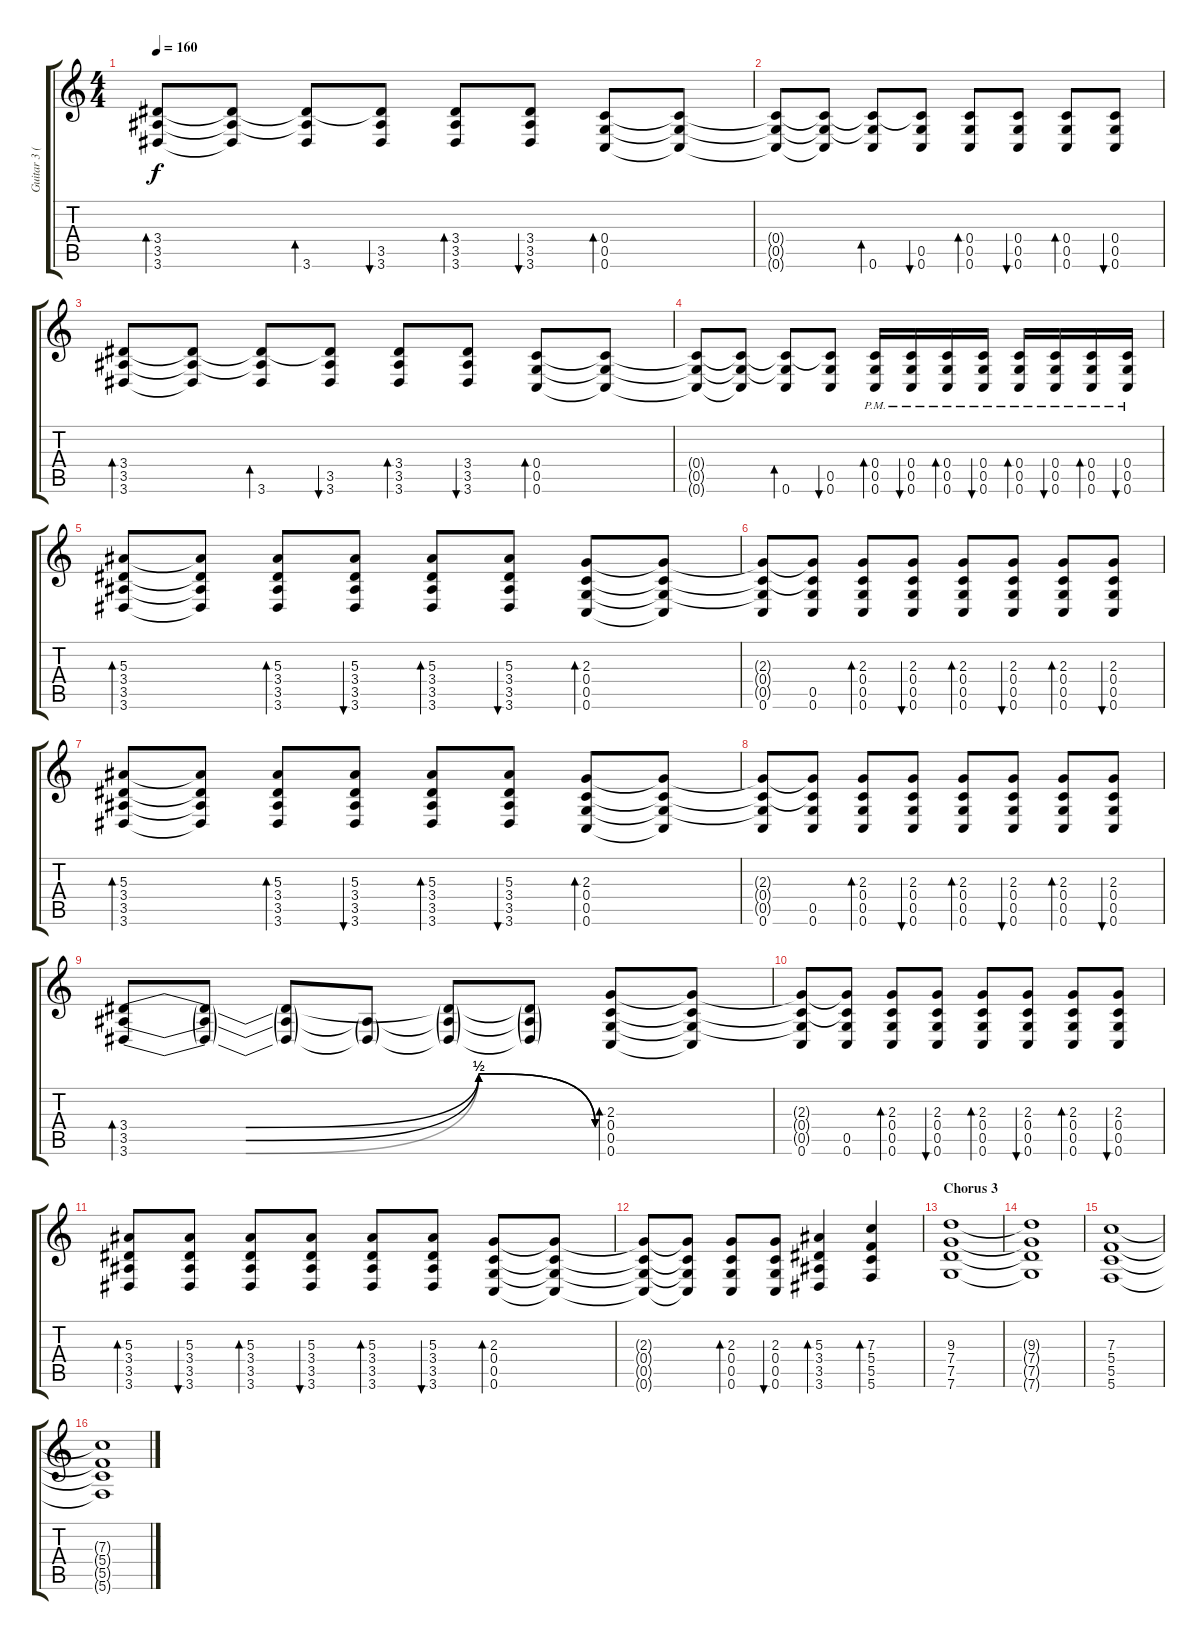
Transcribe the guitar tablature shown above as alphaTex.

\track ("Guitar 3 (distortion)" "Guitar 3 (") {instrument distortionguitar}
\staff {score tabs}
\tuning (D4 A3 F3 C3 G2 C2) {hide}
\ts (4 4)
\tempo 160
\clef g2
\ks c
(3.4 3.5 3.6).8{bd 60 dy f} (3.4{t} 3.5{t} 3.6{t}).8 (3.4{t} 3.5{t} 3.6).8{bd 60} (3.4{t} 3.5 3.6).8{bu 60} (3.4 3.5 3.6).8{bd 60} (3.4 3.5 3.6).8{bu 60} (0.4 0.5 0.6).8{bd 60} (0.4{t} 0.5{t} 0.6{t}).8 |
(0.4{t} 0.5{t} 0.6{t}).8 (0.4{t} 0.5{t} 0.6{t}).8 (0.4{t} 0.5{t} 0.6).8{bd 60} (0.4{t} 0.5 0.6).8{bu 60} (0.4 0.5 0.6).8{bd 60} (0.4 0.5 0.6).8{bu 60} (0.4 0.5 0.6).8{bd 60} (0.4 0.5 0.6).8{bu 60} |
(3.4 3.5 3.6).8{bd 60} (3.4{t} 3.5{t} 3.6{t}).8 (3.4{t} 3.5{t} 3.6).8{bd 60} (3.4{t} 3.5 3.6).8{bu 60} (3.4 3.5 3.6).8{bd 60} (3.4 3.5 3.6).8{bu 60} (0.4 0.5 0.6).8{bd 60} (0.4{t} 0.5{t} 0.6{t}).8 |
(0.4{t} 0.5{t} 0.6{t}).8 (0.4{t} 0.5{t} 0.6{t}).8 (0.4{t} 0.5{t} 0.6).8{bd 60} (0.4{t} 0.5 0.6).8{bu 60} (0.4{pm} 0.5{pm} 0.6{pm}).16{bd 60} (0.4{pm} 0.5{pm} 0.6{pm}).16{bu 60} (0.4{pm} 0.5{pm} 0.6{pm}).16{bd 60} (0.4{pm} 0.5{pm} 0.6{pm}).16{bu 60} (0.4{pm} 0.5{pm} 0.6{pm}).16{bd 60} (0.4{pm} 0.5{pm} 0.6{pm}).16{bu 60} (0.4{pm} 0.5{pm} 0.6{pm}).16{bd 60} (0.4{pm} 0.5{pm} 0.6{pm}).16{bu 60} |
(5.3 3.4 3.5 3.6).8{bd 60} (5.3{t} 3.4{t} 3.5{t} 3.6{t}).8 (5.3 3.4 3.5 3.6).8{bd 60} (5.3 3.4 3.5 3.6).8{bu 60} (5.3 3.4 3.5 3.6).8{bd 60} (5.3 3.4 3.5 3.6).8{bu 60} (2.3 0.4 0.5 0.6).8{bd 60} (2.3{t} 0.4{t} 0.5{t} 0.6{t}).8 |
(2.3{t} 0.4{t} 0.5{t} 0.6).8 (2.3{t} 0.4{t} 0.5 0.6).8 (2.3 0.4 0.5 0.6).8{bd 60} (2.3 0.4 0.5 0.6).8{bu 60} (2.3 0.4 0.5 0.6).8{bd 60} (2.3 0.4 0.5 0.6).8{bu 60} (2.3 0.4 0.5 0.6).8{bd 60} (2.3 0.4 0.5 0.6).8{bu 60} |
(5.3 3.4 3.5 3.6).8{bd 60} (5.3{t} 3.4{t} 3.5{t} 3.6{t}).8 (5.3 3.4 3.5 3.6).8{bd 60} (5.3 3.4 3.5 3.6).8{bu 60} (5.3 3.4 3.5 3.6).8{bd 60} (5.3 3.4 3.5 3.6).8{bu 60} (2.3 0.4 0.5 0.6).8{bd 60} (2.3{t} 0.4{t} 0.5{t} 0.6{t}).8 |
(2.3{t} 0.4{t} 0.5{t} 0.6).8 (2.3{t} 0.4{t} 0.5 0.6).8 (2.3 0.4 0.5 0.6).8{bd 60} (2.3 0.4 0.5 0.6).8{bu 60} (2.3 0.4 0.5 0.6).8{bd 60} (2.3 0.4 0.5 0.6).8{bu 60} (2.3 0.4 0.5 0.6).8{bd 60} (2.3 0.4 0.5 0.6).8{bu 60} |
(3.4{be (custom 0 0 15 0 45 2 60 0)} 3.5{be (custom 0 0 15 0 45 2 60 0)} 3.6{be (custom 0 0 15 0 45 2 60 0)}).8{bd 60} (3.4{t} 3.5{t} 3.6{t}).8 (3.4{t} 3.5{t} 3.6{t}).8 (3.5{t} 3.6{t}).8 (3.4{t} 3.5{t} 3.6{t}).8 (3.4{t} 3.5{t} 3.6{t}).8 (2.3 0.4 0.5 0.6).8{bd 60} (2.3{t} 0.4{t} 0.5{t} 0.6{t}).8 |
(2.3{t} 0.4{t} 0.5{t} 0.6).8 (2.3{t} 0.4{t} 0.5 0.6).8 (2.3 0.4 0.5 0.6).8{bd 60} (2.3 0.4 0.5 0.6).8{bu 60} (2.3 0.4 0.5 0.6).8{bd 60} (2.3 0.4 0.5 0.6).8{bu 60} (2.3 0.4 0.5 0.6).8{bd 60} (2.3 0.4 0.5 0.6).8{bu 60} |
(5.3 3.4 3.5 3.6).8{bd 60} (5.3 3.4 3.5 3.6).8{bu 60} (5.3 3.4 3.5 3.6).8{bd 60} (5.3 3.4 3.5 3.6).8{bu 60} (5.3 3.4 3.5 3.6).8{bd 60} (5.3 3.4 3.5 3.6).8{bu 60} (2.3 0.4 0.5 0.6).8{bd 60} (2.3{t} 0.4{t} 0.5{t} 0.6{t}).8 |
(2.3{t} 0.4{t} 0.5{t} 0.6{t}).8 (2.3{t} 0.4{t} 0.5{t} 0.6{t}).8 (2.3 0.4 0.5 0.6).8{bd 60} (2.3 0.4 0.5 0.6).8{bu 60} (5.3 3.4 3.5 3.6).4{bd 60} (7.3 5.4 5.5 5.6).4{bd 60} |
\section ("" "Chorus 3")
(9.3 7.4 7.5 7.6).1 |
(9.3{t} 7.4{t} 7.5{t} 7.6{t}).1 |
(7.3 5.4 5.5 5.6).1 |
(7.3{t} 5.4{t} 5.5{t} 5.6{t}).1
